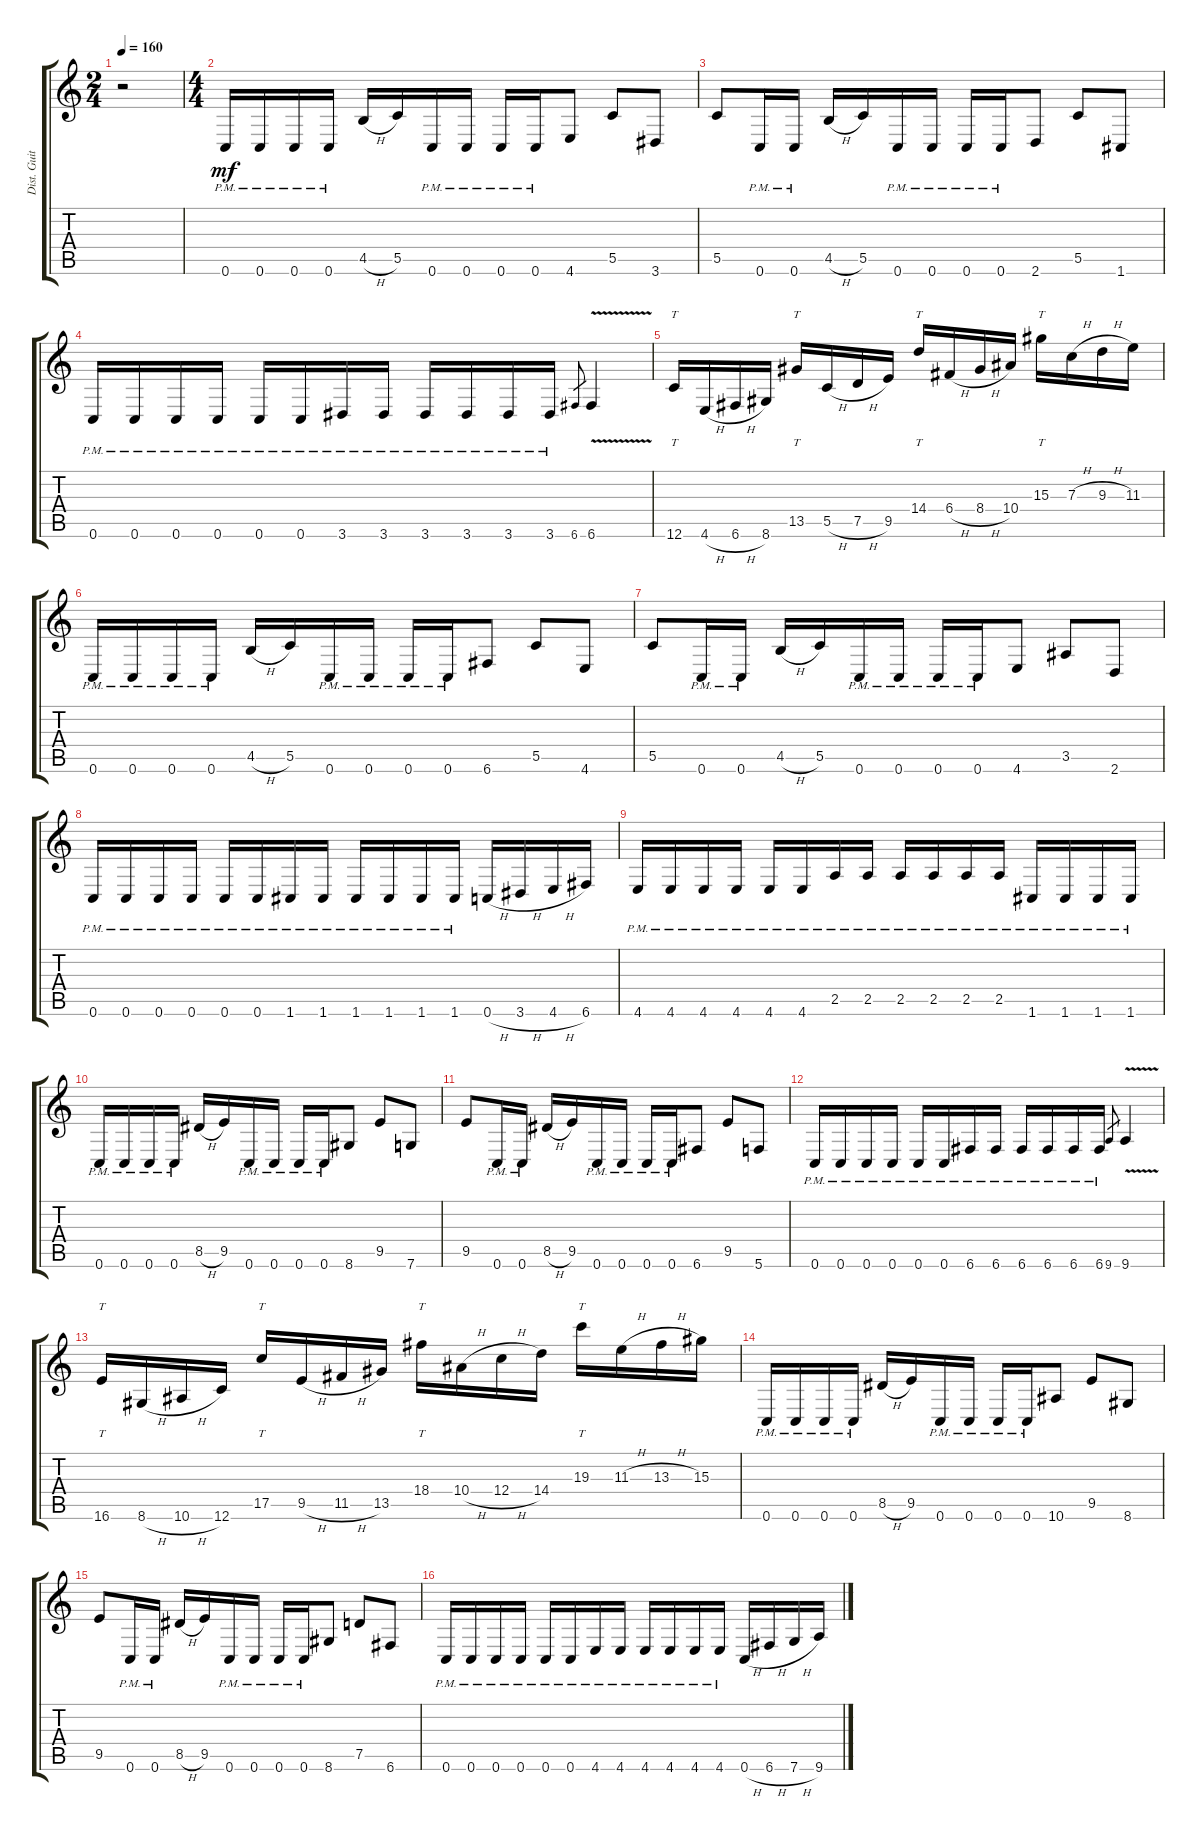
\track ("Dist. Guitar 2" "Dist. Guit") {instrument distortionguitar}
\staff {score tabs}
\tuning (D4 A3 F3 C3 G2 C2) {hide}
\ts (2 4)
\tempo 160
\clef g2
\ks c
r.2{dy mf instrument distortionguitar} |
\ts (4 4)
0.6{pm}.16 0.6{pm}.16 0.6{pm}.16 0.6{pm}.16 4.5{h}.16 5.5.16 0.6{pm}.16 0.6{pm}.16 0.6{pm}.16 0.6{pm}.16 4.6.8 5.5.8 3.6.8 |
5.5.8 0.6{pm}.16 0.6{pm}.16 4.5{h}.16 5.5.16 0.6{pm}.16 0.6{pm}.16 0.6{pm}.16 0.6{pm}.16 2.6.8 5.5.8 1.6.8 |
0.6{pm}.16 0.6{pm}.16 0.6{pm}.16 0.6{pm}.16 0.6{pm}.16 0.6{pm}.16 3.6{pm}.16 3.6{pm}.16 3.6{pm}.16 3.6{pm}.16 3.6{pm}.16 3.6{pm}.16 6.6.8{gr} 6.6{v}.4 |
12.6.16{tt} 4.6{h}.16 6.6{h}.16 8.6.16 13.5.16{tt} 5.5{h}.16 7.5{h}.16 9.5.16 14.4.16{tt} 6.4{h}.16 8.4{h}.16 10.4.16 15.3.16{tt} 7.3{h}.16 9.3{h}.16 11.3.16 |
0.6{pm}.16 0.6{pm}.16 0.6{pm}.16 0.6{pm}.16 4.5{h}.16 5.5.16 0.6{pm}.16 0.6{pm}.16 0.6{pm}.16 0.6{pm}.16 6.6.8 5.5.8 4.6.8 |
5.5.8 0.6{pm}.16 0.6{pm}.16 4.5{h}.16 5.5.16 0.6{pm}.16 0.6{pm}.16 0.6{pm}.16 0.6{pm}.16 4.6.8 3.5.8 2.6.8 |
0.6{pm}.16 0.6{pm}.16 0.6{pm}.16 0.6{pm}.16 0.6{pm}.16 0.6{pm}.16 1.6{pm}.16 1.6{pm}.16 1.6{pm}.16 1.6{pm}.16 1.6{pm}.16 1.6{pm}.16 0.6{h}.16 3.6{h}.16 4.6{h}.16 6.6.16 |
4.6{pm}.16 4.6{pm}.16 4.6{pm}.16 4.6{pm}.16 4.6{pm}.16 4.6{pm}.16 2.5{pm}.16 2.5{pm}.16 2.5{pm}.16 2.5{pm}.16 2.5{pm}.16 2.5{pm}.16 1.6{pm}.16 1.6{pm}.16 1.6{pm}.16 1.6{pm}.16 |
0.6{pm}.16 0.6{pm}.16 0.6{pm}.16 0.6{pm}.16 8.5{h}.16 9.5.16 0.6{pm}.16 0.6{pm}.16 0.6{pm}.16 0.6{pm}.16 8.6.8 9.5.8 7.6.8 |
9.5.8 0.6{pm}.16 0.6{pm}.16 8.5{h}.16 9.5.16 0.6{pm}.16 0.6{pm}.16 0.6{pm}.16 0.6{pm}.16 6.6.8 9.5.8 5.6.8 |
0.6{pm}.16 0.6{pm}.16 0.6{pm}.16 0.6{pm}.16 0.6{pm}.16 0.6{pm}.16 6.6{pm}.16 6.6{pm}.16 6.6{pm}.16 6.6{pm}.16 6.6{pm}.16 6.6{pm}.16 9.6.8{gr} 9.6{v}.4 |
16.6.16{tt} 8.6{h}.16 10.6{h}.16 12.6.16 17.5.16{tt} 9.5{h}.16 11.5{h}.16 13.5.16 18.4.16{tt} 10.4{h}.16 12.4{h}.16 14.4.16 19.3.16{tt} 11.3{h}.16 13.3{h}.16 15.3.16 |
0.6{pm}.16 0.6{pm}.16 0.6{pm}.16 0.6{pm}.16 8.5{h}.16 9.5.16 0.6{pm}.16 0.6{pm}.16 0.6{pm}.16 0.6{pm}.16 10.6.8 9.5.8 8.6.8 |
9.5.8 0.6{pm}.16 0.6{pm}.16 8.5{h}.16 9.5.16 0.6{pm}.16 0.6{pm}.16 0.6{pm}.16 0.6{pm}.16 8.6.8 7.5.8 6.6.8 |
0.6{pm}.16 0.6{pm}.16 0.6{pm}.16 0.6{pm}.16 0.6{pm}.16 0.6{pm}.16 4.6{pm}.16 4.6{pm}.16 4.6{pm}.16 4.6{pm}.16 4.6{pm}.16 4.6{pm}.16 0.6{h}.16 6.6{h}.16 7.6{h}.16 9.6.16
